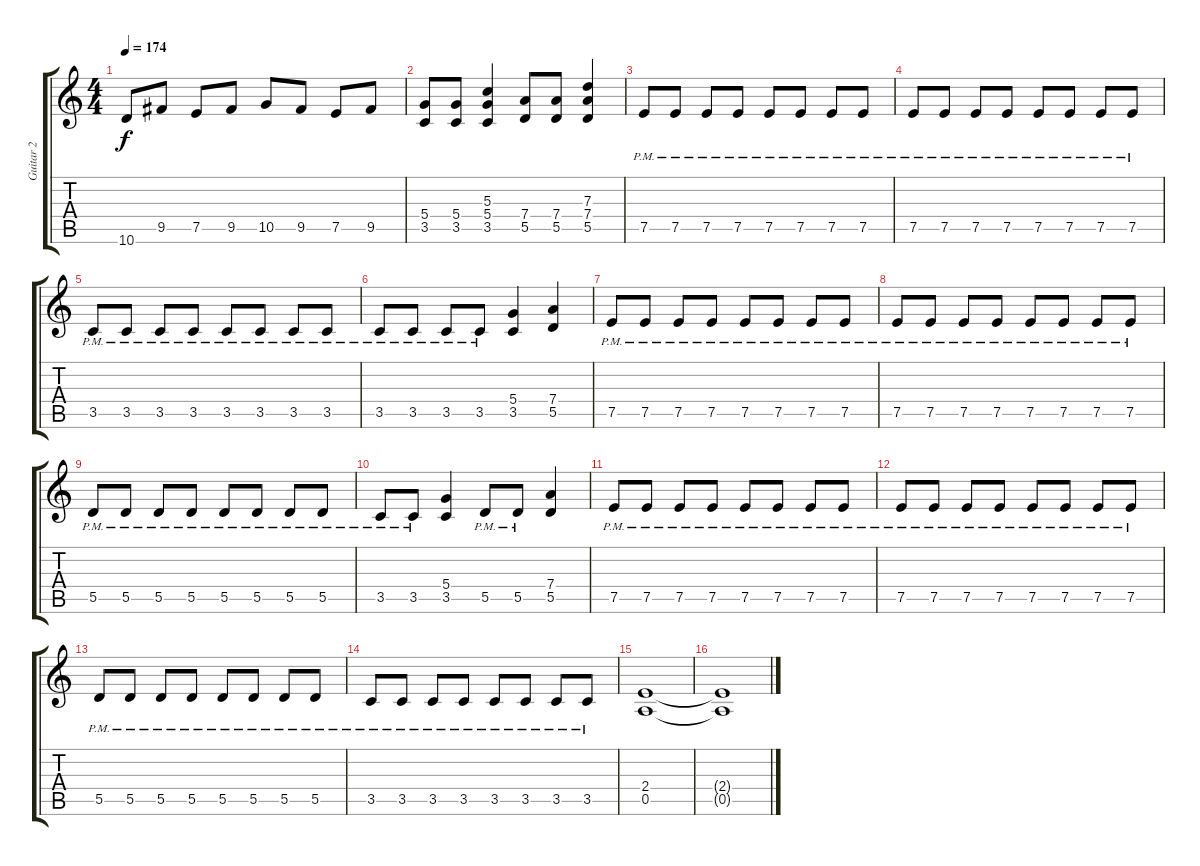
\track ("Guitar 2" "Guitar 2") {instrument overdrivenguitar}
\staff {score tabs}
\tuning (E4 B3 G3 D3 A2 E2) {hide}
\ts (4 4)
\tempo 174
\clef g2
\ks c
10.6.8{dy f} 9.5.8 7.5.8 9.5.8 10.5.8 9.5.8 7.5.8 9.5.8 |
(5.4 3.5).8 (5.4 3.5).8 (5.3 5.4 3.5).4 (7.4 5.5).8 (7.4 5.5).8 (7.3 7.4 5.5).4 |
7.5{pm}.8 7.5{pm}.8 7.5{pm}.8 7.5{pm}.8 7.5{pm}.8 7.5{pm}.8 7.5{pm}.8 7.5{pm}.8 |
7.5{pm}.8 7.5{pm}.8 7.5{pm}.8 7.5{pm}.8 7.5{pm}.8 7.5{pm}.8 7.5{pm}.8 7.5{pm}.8 |
3.5{pm}.8 3.5{pm}.8 3.5{pm}.8 3.5{pm}.8 3.5{pm}.8 3.5{pm}.8 3.5{pm}.8 3.5{pm}.8 |
3.5{pm}.8 3.5{pm}.8 3.5{pm}.8 3.5{pm}.8 (5.4 3.5).4 (7.4 5.5).4 |
7.5{pm}.8 7.5{pm}.8 7.5{pm}.8 7.5{pm}.8 7.5{pm}.8 7.5{pm}.8 7.5{pm}.8 7.5{pm}.8 |
7.5{pm}.8 7.5{pm}.8 7.5{pm}.8 7.5{pm}.8 7.5{pm}.8 7.5{pm}.8 7.5{pm}.8 7.5{pm}.8 |
5.5{pm}.8 5.5{pm}.8 5.5{pm}.8 5.5{pm}.8 5.5{pm}.8 5.5{pm}.8 5.5{pm}.8 5.5{pm}.8 |
3.5{pm}.8 3.5{pm}.8 (5.4 3.5).4 5.5{pm}.8 5.5{pm}.8 (7.4 5.5).4 |
7.5{pm}.8 7.5{pm}.8 7.5{pm}.8 7.5{pm}.8 7.5{pm}.8 7.5{pm}.8 7.5{pm}.8 7.5{pm}.8 |
7.5{pm}.8 7.5{pm}.8 7.5{pm}.8 7.5{pm}.8 7.5{pm}.8 7.5{pm}.8 7.5{pm}.8 7.5{pm}.8 |
5.5{pm}.8 5.5{pm}.8 5.5{pm}.8 5.5{pm}.8 5.5{pm}.8 5.5{pm}.8 5.5{pm}.8 5.5{pm}.8 |
3.5{pm}.8 3.5{pm}.8 3.5{pm}.8 3.5{pm}.8 3.5{pm}.8 3.5{pm}.8 3.5{pm}.8 3.5{pm}.8 |
(2.4 0.5).1 |
(2.4{t} 0.5{t}).1
